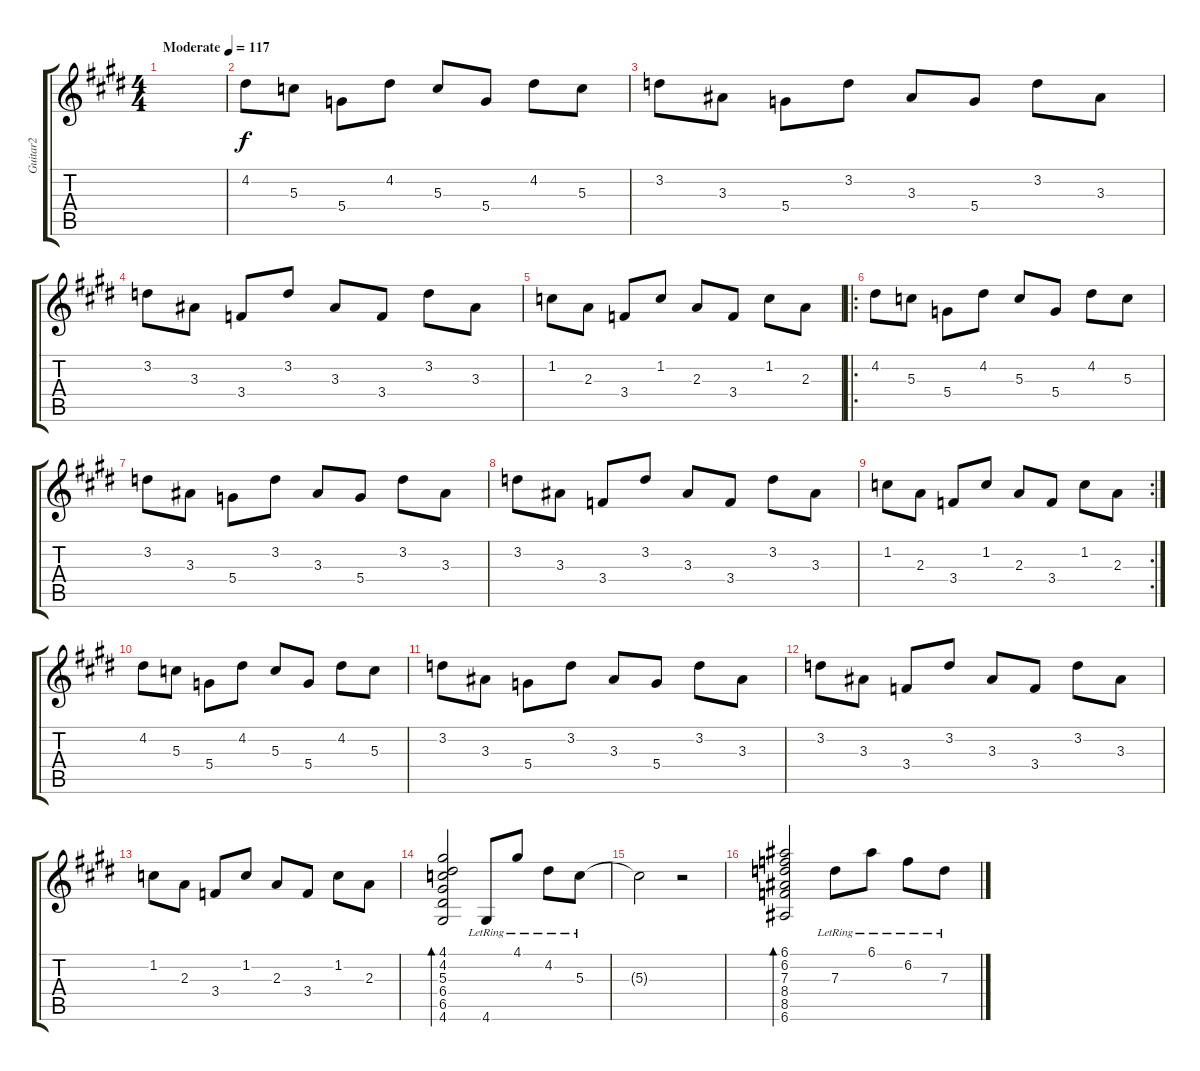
\track ("Guitar2" "Guitar2") {instrument acousticguitarsteel}
\staff {score tabs}
\tuning (E4 B3 G3 D3 A2 E2) {hide}
\ts (4 4)
\tempo (117 "Moderate")
\clef g2
\ks c#minor
|
4.2.8 5.3.8 5.4.8 4.2.8 5.3.8 5.4.8 4.2.8 5.3.8 |
3.2.8 3.3.8 5.4.8 3.2.8 3.3.8 5.4.8 3.2.8 3.3.8 |
3.2.8 3.3.8 3.4.8 3.2.8 3.3.8 3.4.8 3.2.8 3.3.8 |
1.2.8 2.3.8 3.4.8 1.2.8 2.3.8 3.4.8 1.2.8 2.3.8 |
\ro
4.2.8 5.3.8 5.4.8 4.2.8 5.3.8 5.4.8 4.2.8 5.3.8 |
3.2.8 3.3.8 5.4.8 3.2.8 3.3.8 5.4.8 3.2.8 3.3.8 |
3.2.8 3.3.8 3.4.8 3.2.8 3.3.8 3.4.8 3.2.8 3.3.8 |
\rc 2
1.2.8 2.3.8 3.4.8 1.2.8 2.3.8 3.4.8 1.2.8 2.3.8 |
4.2.8 5.3.8 5.4.8 4.2.8 5.3.8 5.4.8 4.2.8 5.3.8 |
3.2.8 3.3.8 5.4.8 3.2.8 3.3.8 5.4.8 3.2.8 3.3.8 |
3.2.8 3.3.8 3.4.8 3.2.8 3.3.8 3.4.8 3.2.8 3.3.8 |
1.2.8 2.3.8 3.4.8 1.2.8 2.3.8 3.4.8 1.2.8 2.3.8 |
(4.1 4.2 5.3 6.4 6.5 4.6).2{bd 120} 4.6{lr}.8 4.1{lr}.8 4.2{lr}.8 5.3{lr}.8 |
5.3{t}.2 r.2 |
(6.1 6.2 7.3 8.4 8.5 6.6).2{bd 120} 7.3{lr}.8 6.1{lr}.8 6.2{lr}.8 7.3{lr}.8
